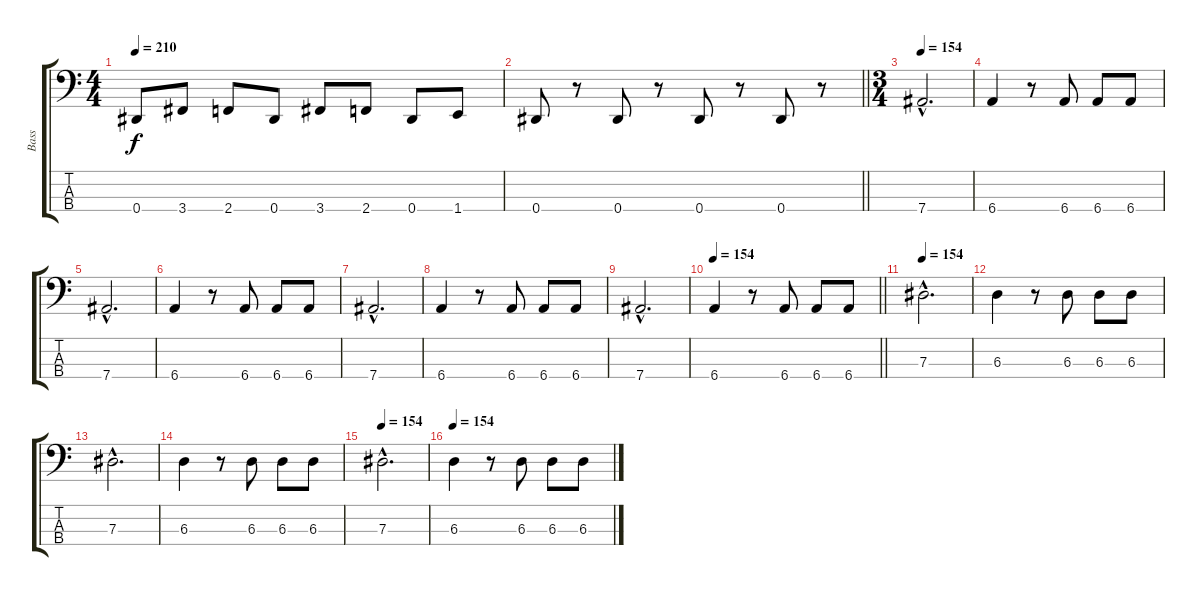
\track ("Bass" "Bass") {instrument electricbasspick}
\staff {score tabs}
\tuning (Gb2 Db2 Ab1 Eb1) {hide}
\ts (4 4)
\tempo 210
\clef f4
\ks c
0.4.8{dy f} 3.4.8 2.4.8 0.4.8 3.4.8 2.4.8 0.4.8 1.4.8 |
\barLineRight lightlight
0.4.8 r.8 0.4.8 r.8 0.4.8 r.8 0.4.8 r.8 |
\ts (3 4)
\tempo 154
7.4{hac}.2{d} |
6.4.4 r.8 6.4.8 6.4.8 6.4.8 |
7.4{hac}.2{d} |
6.4.4 r.8 6.4.8 6.4.8 6.4.8 |
7.4{hac}.2{d} |
6.4.4 r.8 6.4.8 6.4.8 6.4.8 |
7.4{hac}.2{d} |
\tempo 154
\barLineRight lightlight
6.4.4 r.8 6.4.8 6.4.8 6.4.8 |
\tempo 154
7.3{hac}.2{d} |
6.3.4 r.8 6.3.8 6.3.8 6.3.8 |
7.3{hac}.2{d} |
6.3.4 r.8 6.3.8 6.3.8 6.3.8 |
\tempo 154
7.3{hac}.2{d} |
\tempo 154
6.3.4 r.8 6.3.8 6.3.8 6.3.8
